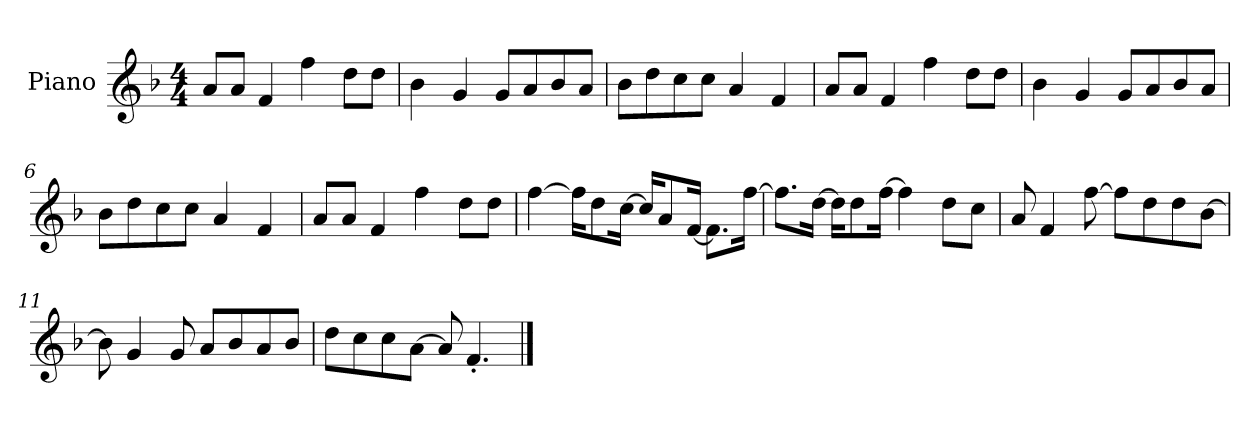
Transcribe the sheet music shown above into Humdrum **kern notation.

**kern
*part1
*staff1
*I"Piano
*I'P-no
*clefG2
*k[b-]
*M4/4
*MM90
=1
8a/L
8a/J
4f/
4ff\
8dd\L
8dd\J
=2
4b-\
4g/
8g/L
8a/
8b-/
8a/J
=3
8b-\L
8dd\
8cc\
8cc\J
4a/
4f/
=4
8a/L
8a/J
4f/
4ff\
8dd\L
8dd\J
=5
4b-\
4g/
8g/L
8a/
8b-/
8a/J
=6
8b-\L
8dd\
8cc\
8cc\J
4a/
4f/
!!LO:LB:g=z
=7
8a/L
8a/J
4f/
4ff\
8dd\L
8dd\J
=8
[4ff\
16ff\KL]
8dd\
[16cc\Jk
16cc/KL]
8a/
[16f/Jk
8.f\L]
[16ff\Jk
=9
8.ff\L]
[16dd\Jk
16dd\KL]
8dd\
[16ff\Jk
4ff\]
8dd\L
8cc\J
=10
8a/
4f/
[8ff\
8ff\L]
8dd\
8dd\
[8b-\J
=11
8b-\]
4g/
8g/
8a/L
8b-/
8a/
8b-/J
!!LO:LB:g=z
=12
8dd\L
8cc\
8cc\
[8a\J
8a/]
4.f'/
==
*-
